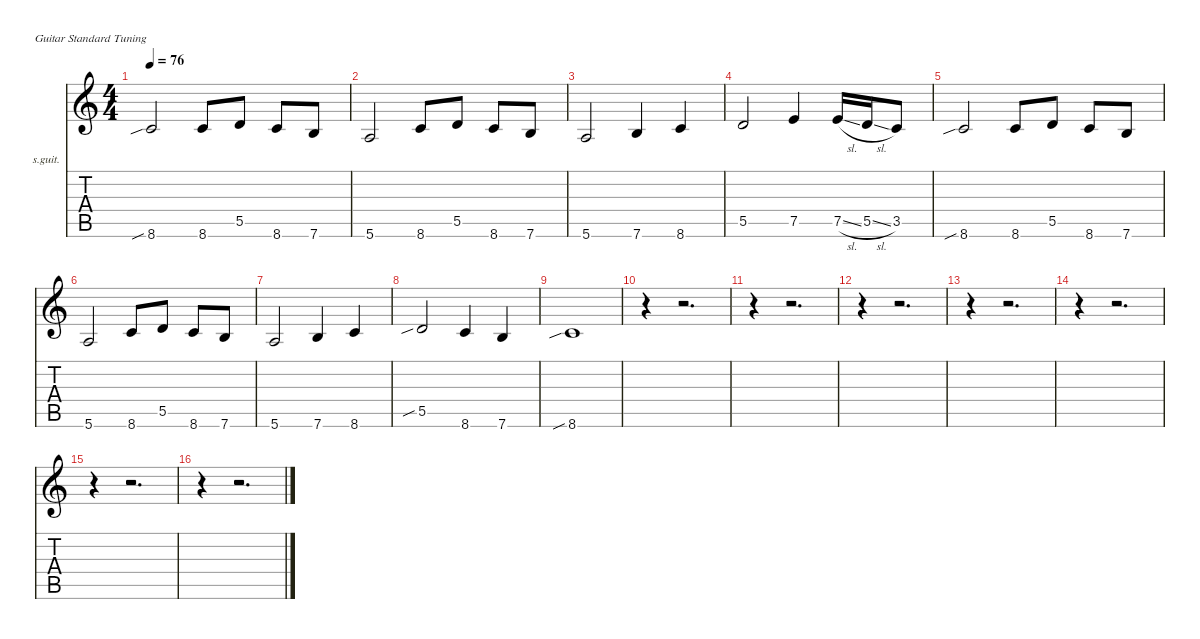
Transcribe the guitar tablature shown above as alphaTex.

\defaultSystemsLayout 4
\hideDynamics
\bracketExtendMode nobrackets
\firstSystemTrackNameOrientation horizontal
\otherSystemsTrackNameOrientation horizontal
\track ("Ö÷³ª" "s.guit.") {instrument acousticguitarsteel}
\staff {score tabs}
\tuning (E4 B3 G3 D3 A2 E2)
\ts (4 4)
\tempo 76
\clef g2
\ks c
8.6{sib}.2{dy f} 8.6.8 5.5.8 8.6.8 7.6.8 |
5.6.2 8.6.8 5.5.8 8.6.8 7.6.8 |
5.6.2 7.6.4 8.6.4 |
5.5.2 7.5.4 7.5{sl}.16 5.5{sl}.16 3.5.8 |
8.6{sib}.2 8.6.8 5.5.8 8.6.8 7.6.8 |
5.6.2 8.6.8 5.5.8 8.6.8 7.6.8 |
5.6.2 7.6.4 8.6.4 |
5.5{sib}.2 8.6.4 7.6.4 |
8.6{sib}.1 |
r.4 r.2{d} |
r.4 r.2{d} |
r.4 r.2{d} |
r.4 r.2{d} |
r.4 r.2{d} |
r.4 r.2{d} |
r.4 r.2{d}
